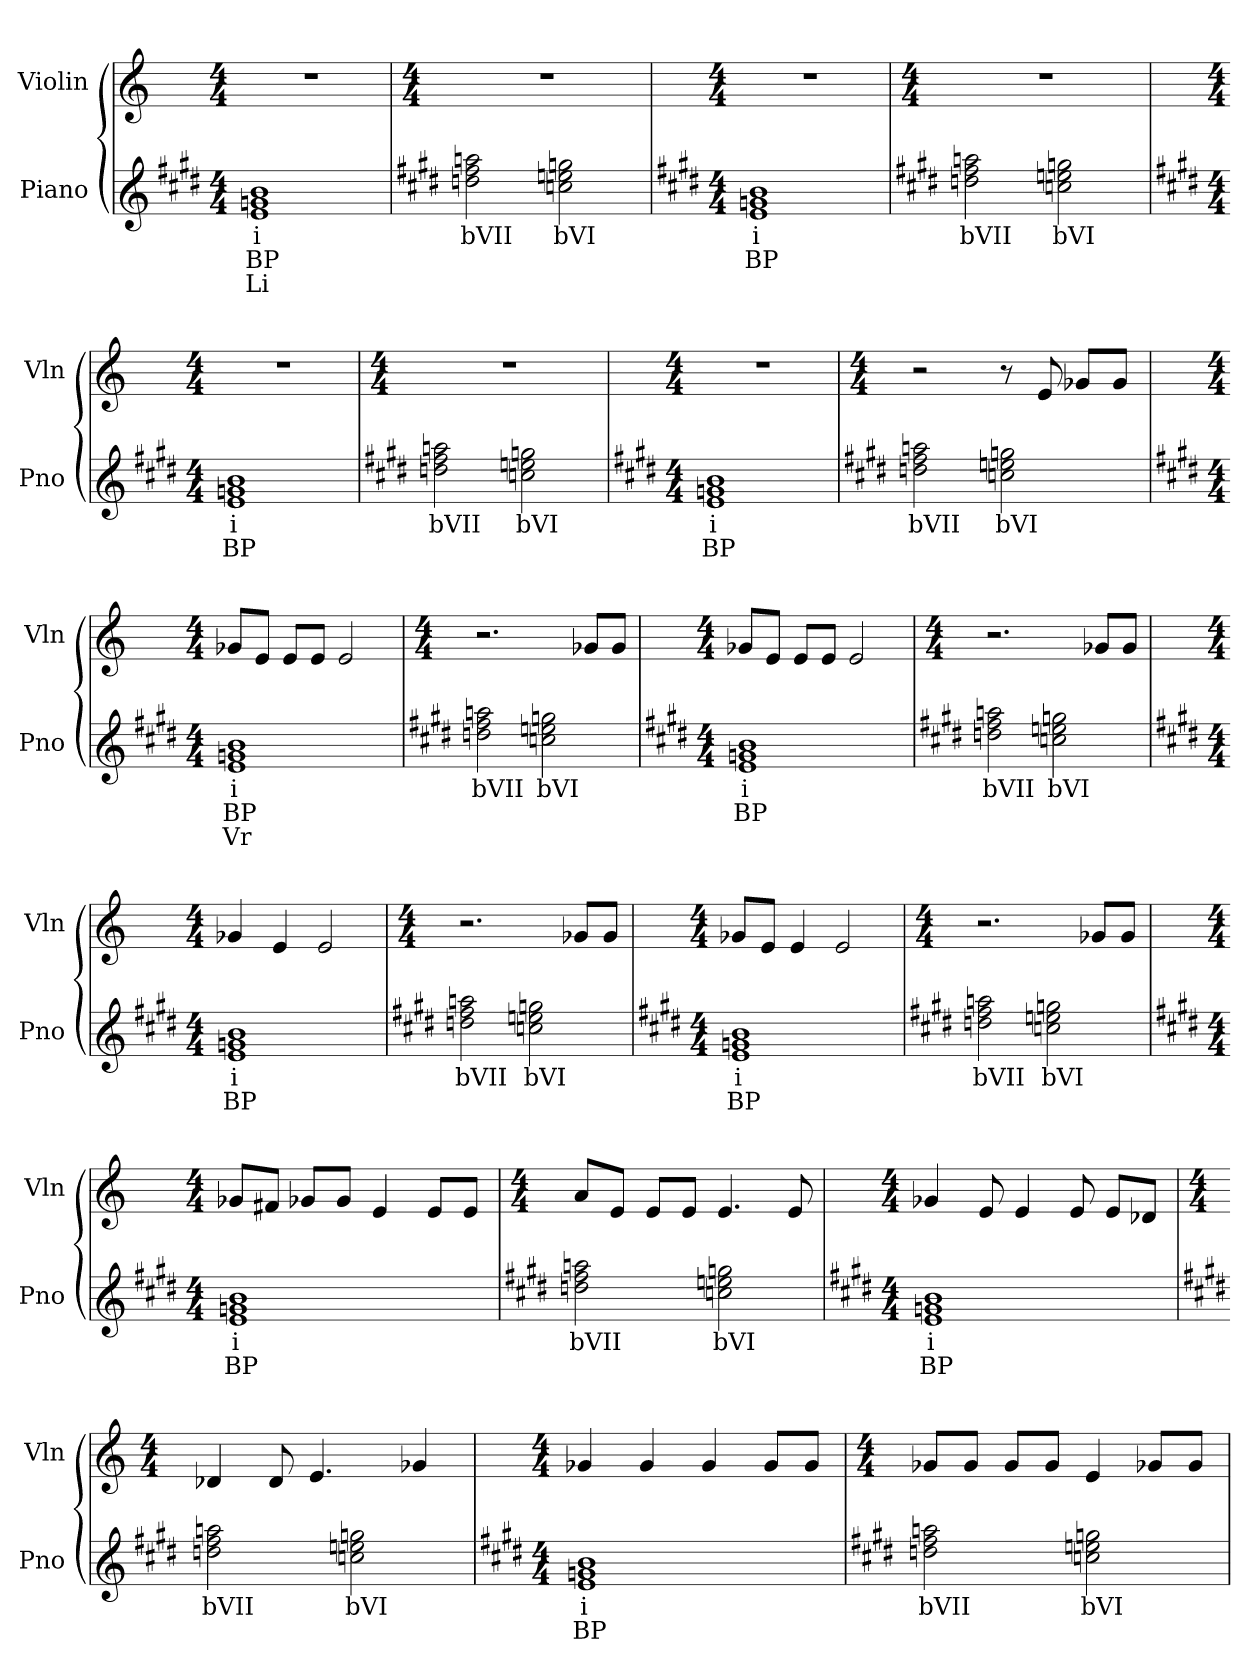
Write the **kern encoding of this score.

**kern	**text	**text	**text	**kern
*part2	*part2	*part2	*part2	*part1
*staff2	*staff2	*staff2	*staff2	*staff1
*I"Piano	*	*	*	*I"Violin
*I'Pno	*	*	*	*I'Vln
*k[f#c#g#d#]	*	*	*	*
*E:	*	*	*	*
*M4/4	*	*	*	*M4/4
=	=	=	=	=
1e 1gn 1b	i	BP	Li	1r
=	=	=	=	=
*k[f#c#g#d#]	*	*	*	*
*E:	*	*	*	*
*	*	*	*	*M4/4
2ddn 2ff# 2aan	bVII	.	.	1r
2ccn 2een 2ggn	bVI	.	.	.
=	=	=	=	=
*k[f#c#g#d#]	*	*	*	*
*E:	*	*	*	*
*M4/4	*	*	*	*M4/4
1e 1gn 1b	i	BP	.	1r
=	=	=	=	=
*k[f#c#g#d#]	*	*	*	*
*E:	*	*	*	*
*	*	*	*	*M4/4
2ddn 2ff# 2aan	bVII	.	.	1r
2ccn 2een 2ggn	bVI	.	.	.
=	=	=	=	=
*k[f#c#g#d#]	*	*	*	*
*E:	*	*	*	*
*M4/4	*	*	*	*M4/4
1e 1gn 1b	i	BP	.	1r
=	=	=	=	=
*k[f#c#g#d#]	*	*	*	*
*E:	*	*	*	*
*	*	*	*	*M4/4
2ddn 2ff# 2aan	bVII	.	.	1r
2ccn 2een 2ggn	bVI	.	.	.
=	=	=	=	=
*k[f#c#g#d#]	*	*	*	*
*E:	*	*	*	*
*M4/4	*	*	*	*M4/4
1e 1gn 1b	i	BP	.	1r
=	=	=	=	=
*k[f#c#g#d#]	*	*	*	*
*E:	*	*	*	*
*	*	*	*	*M4/4
2ddn 2ff# 2aan	bVII	.	.	2r
2ccn 2een 2ggn	bVI	.	.	8r
.	.	.	.	8e
.	.	.	.	8g-XL
.	.	.	.	8g-J
=	=	=	=	=
*k[f#c#g#d#]	*	*	*	*
*E:	*	*	*	*
*M4/4	*	*	*	*M4/4
1e 1gn 1b	i	BP	Vr	8g-XL
.	.	.	.	8eJ
.	.	.	.	8eL
.	.	.	.	8eJ
.	.	.	.	2e
=	=	=	=	=
*k[f#c#g#d#]	*	*	*	*
*E:	*	*	*	*
*	*	*	*	*M4/4
2ddn 2ff# 2aan	bVII	.	.	2.r
2ccn 2een 2ggn	bVI	.	.	.
.	.	.	.	8g-XL
.	.	.	.	8g-J
=	=	=	=	=
*k[f#c#g#d#]	*	*	*	*
*E:	*	*	*	*
*M4/4	*	*	*	*M4/4
1e 1gn 1b	i	BP	.	8g-XL
.	.	.	.	8eJ
.	.	.	.	8eL
.	.	.	.	8eJ
.	.	.	.	2e
=	=	=	=	=
*k[f#c#g#d#]	*	*	*	*
*E:	*	*	*	*
*	*	*	*	*M4/4
2ddn 2ff# 2aan	bVII	.	.	2.r
2ccn 2een 2ggn	bVI	.	.	.
.	.	.	.	8g-XL
.	.	.	.	8g-J
=	=	=	=	=
*k[f#c#g#d#]	*	*	*	*
*E:	*	*	*	*
*M4/4	*	*	*	*M4/4
1e 1gn 1b	i	BP	.	4g-X
.	.	.	.	4e
.	.	.	.	2e
=	=	=	=	=
*k[f#c#g#d#]	*	*	*	*
*E:	*	*	*	*
*	*	*	*	*M4/4
2ddn 2ff# 2aan	bVII	.	.	2.r
2ccn 2een 2ggn	bVI	.	.	.
.	.	.	.	8g-XL
.	.	.	.	8g-J
=	=	=	=	=
*k[f#c#g#d#]	*	*	*	*
*E:	*	*	*	*
*M4/4	*	*	*	*M4/4
1e 1gn 1b	i	BP	.	8g-XL
.	.	.	.	8eJ
.	.	.	.	4e
.	.	.	.	2e
=	=	=	=	=
*k[f#c#g#d#]	*	*	*	*
*E:	*	*	*	*
*	*	*	*	*M4/4
2ddn 2ff# 2aan	bVII	.	.	2.r
2ccn 2een 2ggn	bVI	.	.	.
.	.	.	.	8g-XL
.	.	.	.	8g-J
=	=	=	=	=
*k[f#c#g#d#]	*	*	*	*
*E:	*	*	*	*
*M4/4	*	*	*	*M4/4
1e 1gn 1b	i	BP	.	8g-XL
.	.	.	.	8f#XJ
.	.	.	.	8g-XL
.	.	.	.	8g-J
.	.	.	.	4e
.	.	.	.	8eL
.	.	.	.	8eJ
=	=	=	=	=
*k[f#c#g#d#]	*	*	*	*
*E:	*	*	*	*
*	*	*	*	*M4/4
2ddn 2ff# 2aan	bVII	.	.	8aL
.	.	.	.	8eJ
.	.	.	.	8eL
.	.	.	.	8eJ
2ccn 2een 2ggn	bVI	.	.	4.e
.	.	.	.	8e
=	=	=	=	=
*k[f#c#g#d#]	*	*	*	*
*E:	*	*	*	*
*M4/4	*	*	*	*M4/4
1e 1gn 1b	i	BP	.	4g-X
.	.	.	.	8e
.	.	.	.	4e
.	.	.	.	8e
.	.	.	.	8eL
.	.	.	.	8d-XJ
=	=	=	=	=
*k[f#c#g#d#]	*	*	*	*
*E:	*	*	*	*
*	*	*	*	*M4/4
2ddn 2ff# 2aan	bVII	.	.	4d-X
.	.	.	.	8d-
.	.	.	.	4.e
2ccn 2een 2ggn	bVI	.	.	.
.	.	.	.	4g-X
=	=	=	=	=
*k[f#c#g#d#]	*	*	*	*
*E:	*	*	*	*
*M4/4	*	*	*	*M4/4
1e 1gn 1b	i	BP	.	4g-X
.	.	.	.	4g-
.	.	.	.	4g-
.	.	.	.	8g-L
.	.	.	.	8g-J
=	=	=	=	=
*k[f#c#g#d#]	*	*	*	*
*E:	*	*	*	*
*	*	*	*	*M4/4
2ddn 2ff# 2aan	bVII	.	.	8g-XL
.	.	.	.	8g-J
.	.	.	.	8g-L
.	.	.	.	8g-J
2ccn 2een 2ggn	bVI	.	.	4e
.	.	.	.	8g-XL
.	.	.	.	8g-J
=	=	=	=	=
*-	*-	*-	*-	*-
